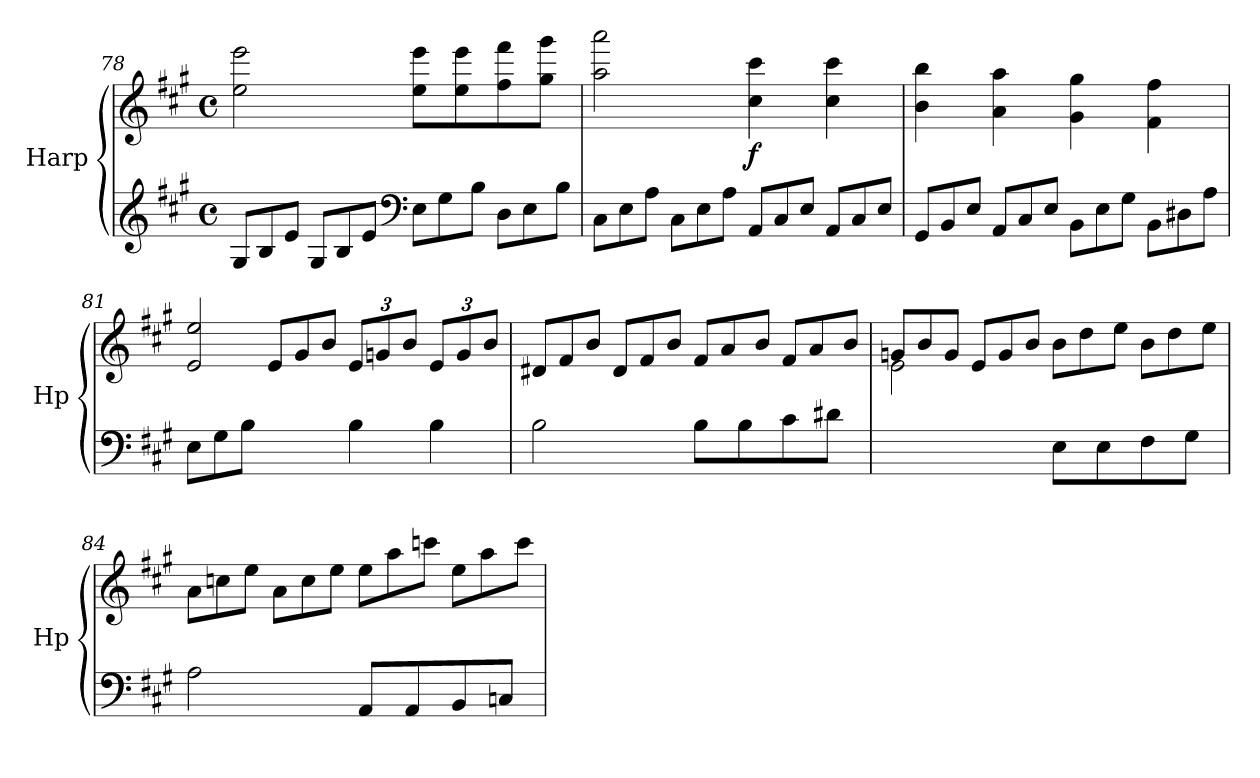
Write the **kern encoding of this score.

**kern	**kern	**dynam
*part1	*part1	*part1
*staff2	*staff1	*staff1/2
*I"Harp	*	*
*I'Hp	*	*
*clefG2	*clefG2	*
*k[f#c#g#]	*k[f#c#g#]	*
*A:	*A:	*
*M4/4	*M4/4	*
*met(c)	*met(c)	*
*Xtuplet	*	*
=78	=78	=78
12G#/L	2ee\ 2eee\	.
12B/	.	.
12e/J	.	.
12G#/L	.	.
12B/	.	.
12e/J	.	.
*clefF4	*	*
12E\L	8ee\ 8eee\L	.
12G#\	.	.
.	8ee\ 8eee\	.
12B\J	.	.
12D\L	8ff#\ 8fff#\	.
12E\	.	.
.	8gg#\ 8ggg#\J	.
12B\J	.	.
!!LO:LB:g=z
=79	=79	=79
12C#\L	2aa\ 2aaa\	.
12E\	.	.
12A\J	.	.
12C#\L	.	.
12E\	.	.
12A\J	.	.
!	!	!LO:DY:b
12AA/L	4cc#\ 4ccc#\	f
12C#/	.	.
12E/J	.	.
12AA/L	4cc#\ 4ccc#\	.
12C#/	.	.
12E/J	.	.
=80	=80	=80
12GG#/L	4b\ 4bb\	.
12BB/	.	.
12E/J	.	.
12AA/L	4a\ 4aa\	.
12C#/	.	.
12E/J	.	.
12BB\L	4g#\ 4gg#\	.
12E\	.	.
12G#\J	.	.
12BB\L	4f#\ 4ff#\	.
12D#X\	.	.
12A\J	.	.
=81	=81	=81
*	*^	*
12E\L	2e/ 2ee/	4ryy	.
12G#\	.	.	.
12B\J	.	.	.
*	*	*Xtuplet	*
4ryy	.	12e/L	.
.	.	12g#/	.
.	.	12b/J	.
4B\	12e/L	2ryy	.
.	12gn/	.	.
.	12b/J	.	.
4B\	12e/L	.	.
.	12g/	.	.
.	12b/J	.	.
*	*v	*v	*
!!LO:LB:g=z
=82	=82	=82
2B\	12d#X/L	.
.	12f#/	.
.	12b/J	.
.	12d#/L	.
.	12f#/	.
.	12b/J	.
8B\L	12f#/L	.
.	12a/	.
8B\	.	.
.	12b/J	.
8c#\	12f#/L	.
.	12a/	.
8d#X\J	.	.
.	12b/J	.
=83	=83	=83
*	*^	*
2ryy	12gn/L	2e\	.
.	12b/	.	.
.	12g/J	.	.
.	12e/L	.	.
.	12g/	.	.
.	12b/J	.	.
8E\L	12b\L	2ryy	.
.	12dd\	.	.
8E\	.	.	.
.	12ee\J	.	.
8F#\	12b\L	.	.
.	12dd\	.	.
8G#\J	.	.	.
.	12ee\J	.	.
*	*v	*v	*
=84	=84	=84
2A\	12a\L	.
.	12ccn\	.
.	12ee\J	.
.	12a\L	.
.	12cc\	.
.	12ee\J	.
8AA/L	12ee\L	.
.	12aa\	.
8AA/	.	.
.	12cccn\J	.
8BB/	12ee\L	.
.	12aa\	.
8Cn/J	.	.
.	12ccc\J	.
=	=	=
*-	*-	*-
